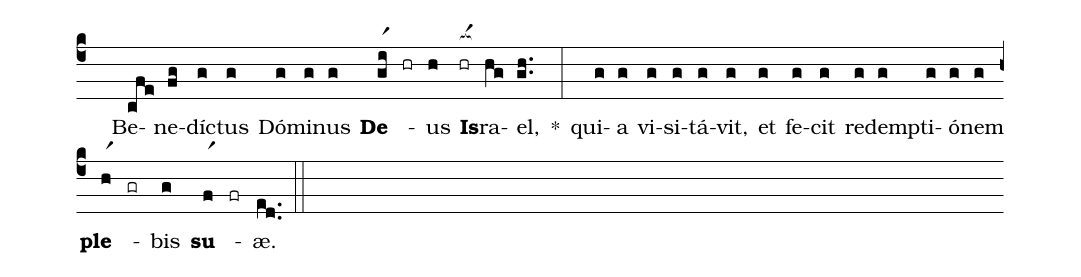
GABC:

%%
(c4)
( )Be(cfe)ne(fg)díc(g)tus(g) Dó(g)mi(g)nus(g) <b>De</b>(gir1) -(hr) us(h) <b>Is</b>(hr[ocba:1{])ra(hg[ocba:1}])el,(gh..) *(:)
qui(g)a(g) vi(g)si(g)tá(g)vit,(g) et(g) fe(g)cit(g) red(g)emp(g)ti(g)ó(g)nem(g) <b>ple</b>(hr1) -(gr) bis(g) <b>su</b>(fr1) -(fr) æ.(ed..) (::)
